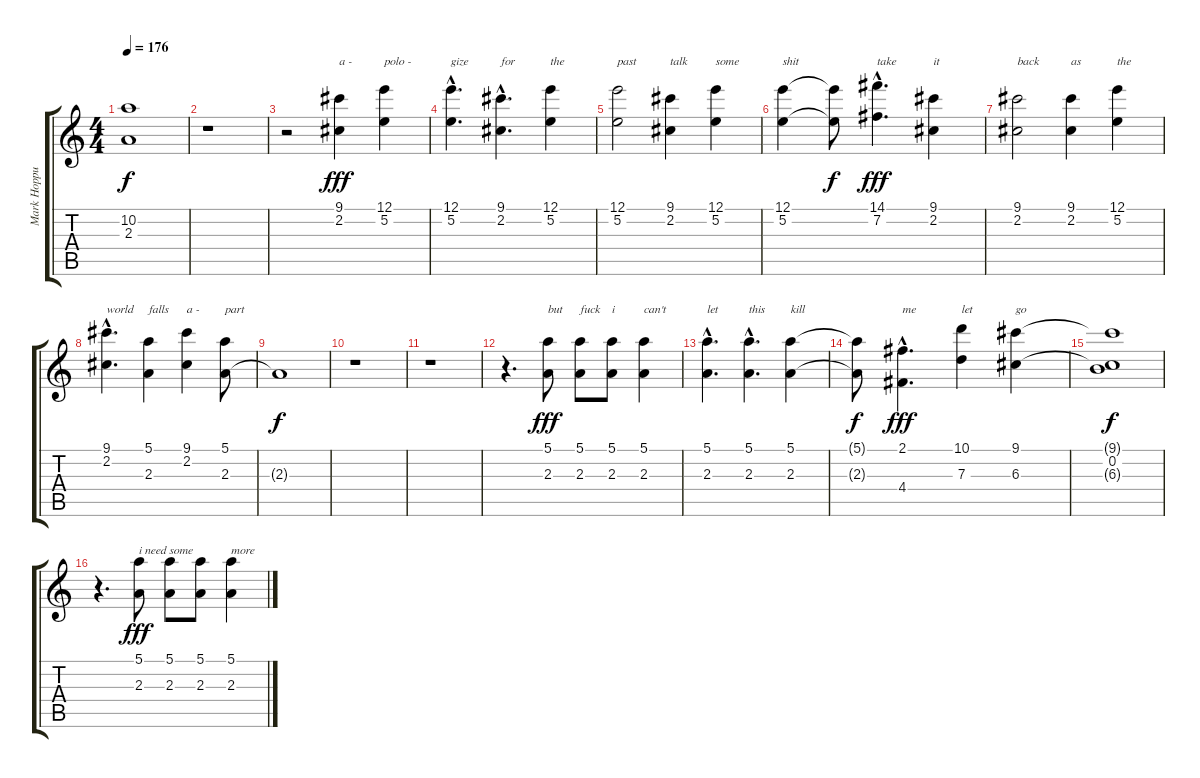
\track ("Mark Hoppus - Vocal" "Mark Hoppu") {instrument electricguitarjazz}
\staff {score tabs}
\tuning (E4 B3 G3 D3 A2 E2) {hide}
\ts (4 4)
\tempo 176
\clef g2
\ks c
(10.2{t} 2.3{t}).1{dy f} |
r.1 |
r.2 (9.1 2.2).4{txt "a -" dy fff} (12.1 5.2).4{txt "polo -"} |
(12.1{hac} 5.2{hac}).4{d txt "gize"} (9.1{hac} 2.2{hac}).4{d txt "for"} (12.1 5.2).4{txt "the"} |
(12.1 5.2).2{txt "past"} (9.1 2.2).4{txt "talk"} (12.1 5.2).4{txt "some"} |
(12.1 5.2).4{txt "shit"} (12.1{t} 5.2{t}).8{dy f} (14.1{hac} 7.2{hac}).4{d txt "take" dy fff} (9.1 2.2).4{txt "it"} |
(9.1 2.2).2{txt "back"} (9.1 2.2).4{txt "as"} (12.1 5.2).4{txt "the"} |
(9.1{hac} 2.2{hac}).4{d txt "world"} (5.1 2.3).4{txt "falls"} (9.1 2.2).4{txt "a -"} (5.1 2.3).8{txt "part"} |
2.3{t}.1{dy f} |
r.1 |
r.1 |
r.4{d} (5.1 2.3).8{txt "but" dy fff} (5.1 2.3).8{txt "fuck"} (5.1 2.3).8{txt "i"} (5.1 2.3).4{txt "can't"} |
(5.1{hac} 2.3{hac}).4{d txt "let"} (5.1{hac} 2.3{hac}).4{d txt "this"} (5.1 2.3).4{txt "kill"} |
(5.1{t} 2.3{t}).8{dy f} (2.1{hac} 4.4{hac}).4{d txt "me" dy fff} (10.1 7.3).4{txt "let"} (9.1 6.3).4{txt "go"} |
(9.1{t} 0.2 6.3{t}).1{dy f} |
r.4{d} (5.1 2.3).8{txt "i need some" dy fff} (5.1 2.3).8 (5.1 2.3).8 (5.1 2.3).4{txt "more"}
